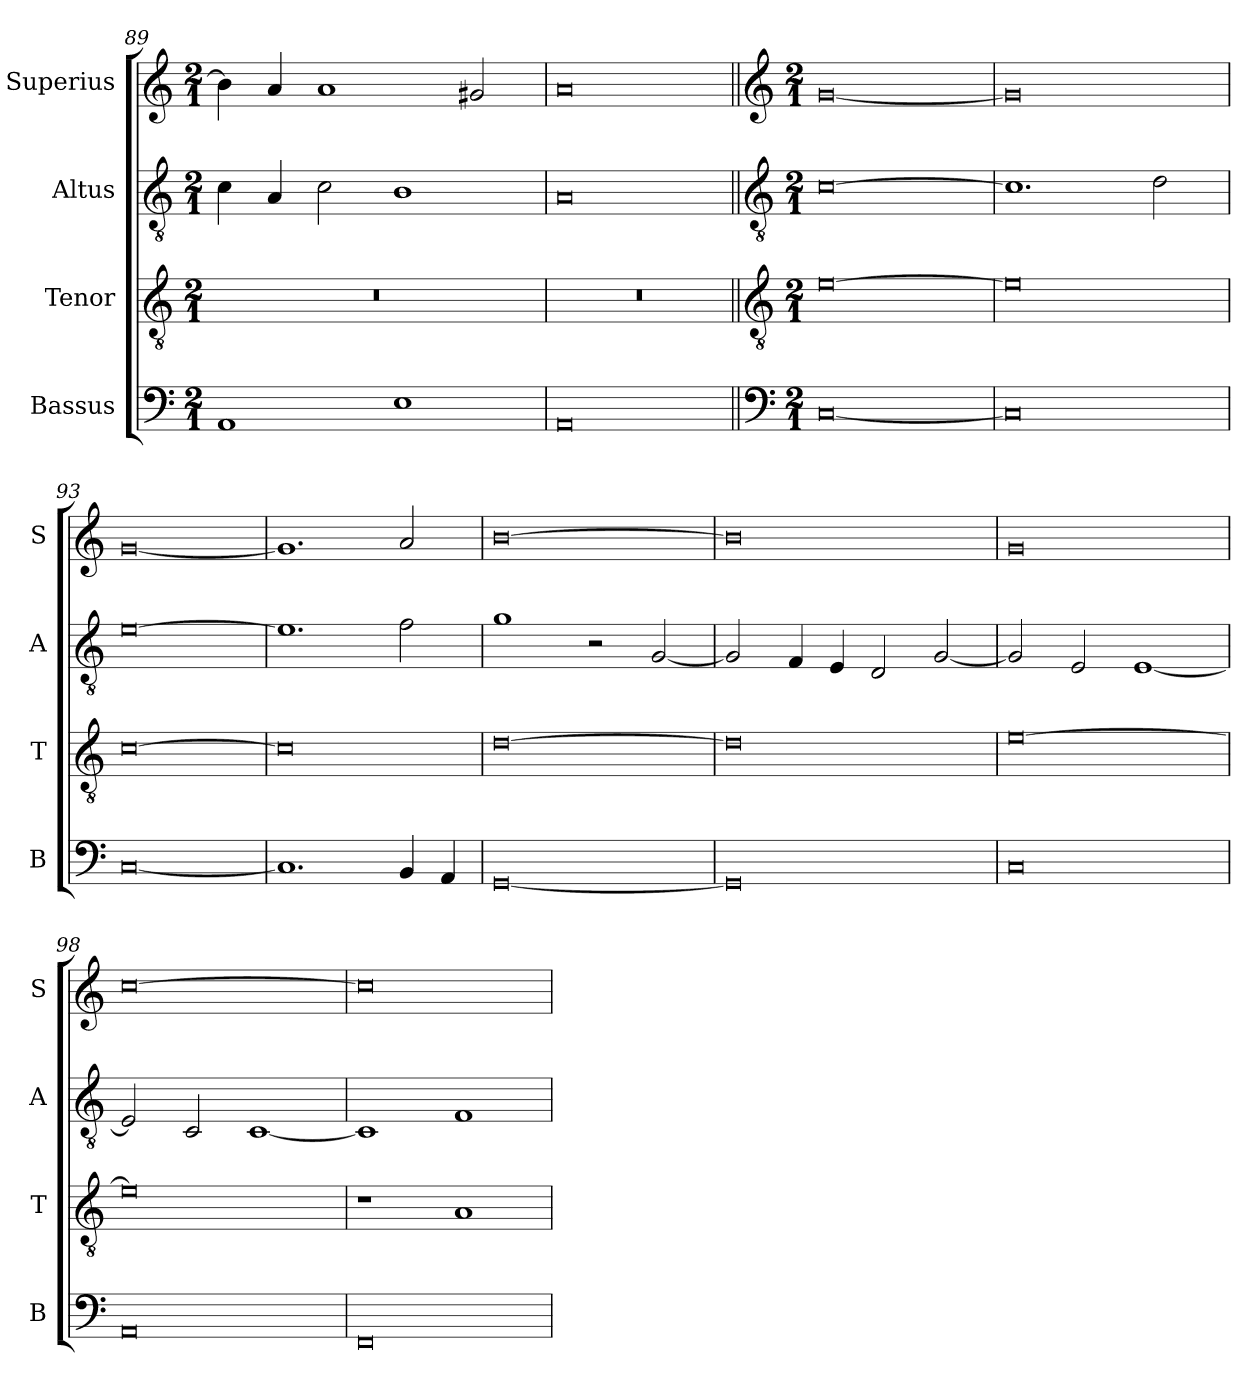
**kern	**kern	**kern	**kern
*part4	*part3	*part2	*part1
*staff4	*staff3	*staff2	*staff1
*I"Bassus	*I"Tenor	*I"Altus	*I"Superius
*I'B	*I'T	*I'A	*I'S
*clefF4	*clefGv2	*clefGv2	*clefG2
*k[]	*k[]	*k[]	*k[]
*M2/1	*M2/1	*M2/1	*M2/1
=89	=89	=89	=89
1AA	0r	4c\	4b\]
.	.	4A/	4a/
.	.	2c\	1a
1E	.	1B	.
.	.	.	2g#X/
=90	=90	=90	=90
0AA	0r	0A	0a
!!LO:LB:g=z
=91||	=91||	=91||	=91||
*clefF4	*clefGv2	*clefGv2	*clefG2
*k[]	*k[]	*k[]	*k[]
*M2/1	*M2/1	*M2/1	*M2/1
[0C	[0e	[0c	[0g
=92	=92	=92	=92
0C]	0e]	1.c]	0g]
.	.	2d\	.
=93	=93	=93	=93
[0C	[0c	[0e	[0g
=94	=94	=94	=94
1.C]	0c]	1.e]	1.g]
4BB/	.	2f\	2a/
4AA/	.	.	.
=95	=95	=95	=95
[0GG	[0d	1g	[0b
.	.	2r	.
.	.	[2G/	.
=96	=96	=96	=96
0GG]	0d]	2G/]	0b]
.	.	4F/	.
.	.	4E/	.
.	.	2D/	.
.	.	[2G/	.
=97	=97	=97	=97
0C	[0e	2G/]	0g
.	.	2E/	.
.	.	[1E	.
=98	=98	=98	=98
0AA	0e]	2E/]	[0cc
.	.	2C/	.
.	.	[1C	.
=99	=99	=99	=99
0FF	1r	1C]	0cc]
.	1A	1F	.
=	=	=	=
*-	*-	*-	*-
